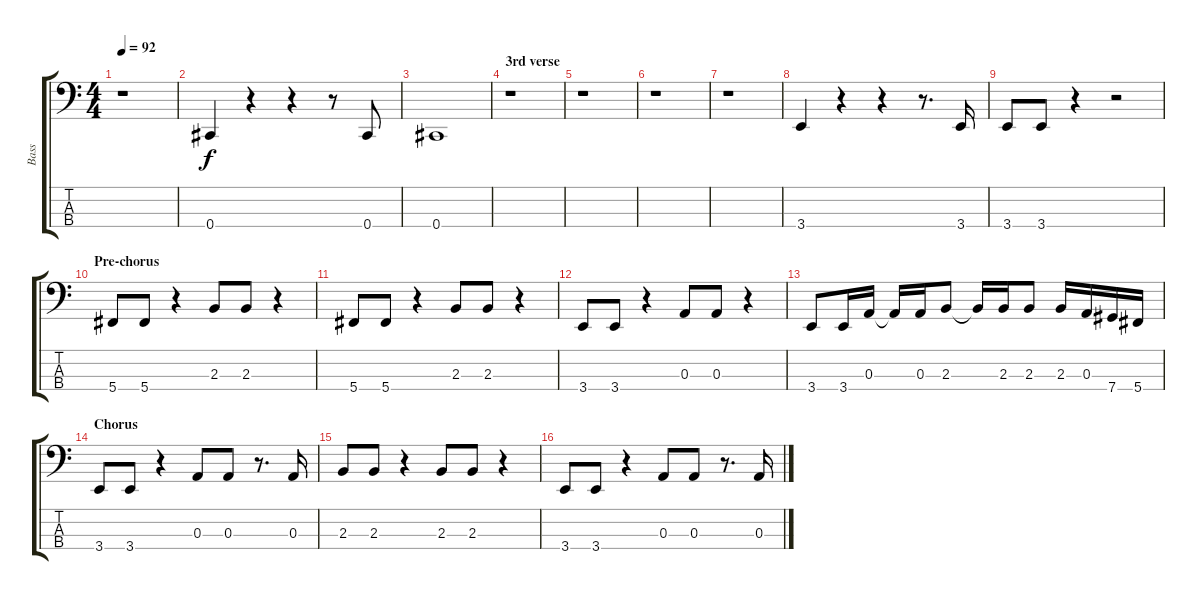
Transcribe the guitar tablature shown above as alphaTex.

\track ("Bass" "Bass") {instrument electricbassfinger}
\staff {score tabs}
\tuning (G2 D2 A1 Db1) {hide}
\ts (4 4)
\tempo 92
\clef f4
\ks c
r.1{dy f} |
0.4.4 r.4 r.4 r.8 0.4.8 |
0.4.1 |
\section ("" "3rd verse")
r.1 |
r.1 |
r.1 |
r.1 |
3.4.4 r.4 r.4 r.8{d} 3.4.16 |
3.4.8 3.4.8 r.4 r.2 |
\section ("" "Pre-chorus")
5.4.8 5.4.8 r.4 2.3.8 2.3.8 r.4 |
5.4.8 5.4.8 r.4 2.3.8 2.3.8 r.4 |
3.4.8 3.4.8 r.4 0.3.8 0.3.8 r.4 |
3.4.8 3.4.16 0.3.16 0.3{t}.16 0.3.16 2.3.8 2.3{t}.16 2.3.16 2.3.8 2.3.16 0.3.16 7.4.16 5.4.16 |
\section ("" "Chorus")
3.4.8 3.4.8 r.4 0.3.8 0.3.8 r.8{d} 0.3.16 |
2.3.8 2.3.8 r.4 2.3.8 2.3.8 r.4 |
3.4.8 3.4.8 r.4 0.3.8 0.3.8 r.8{d} 0.3.16
